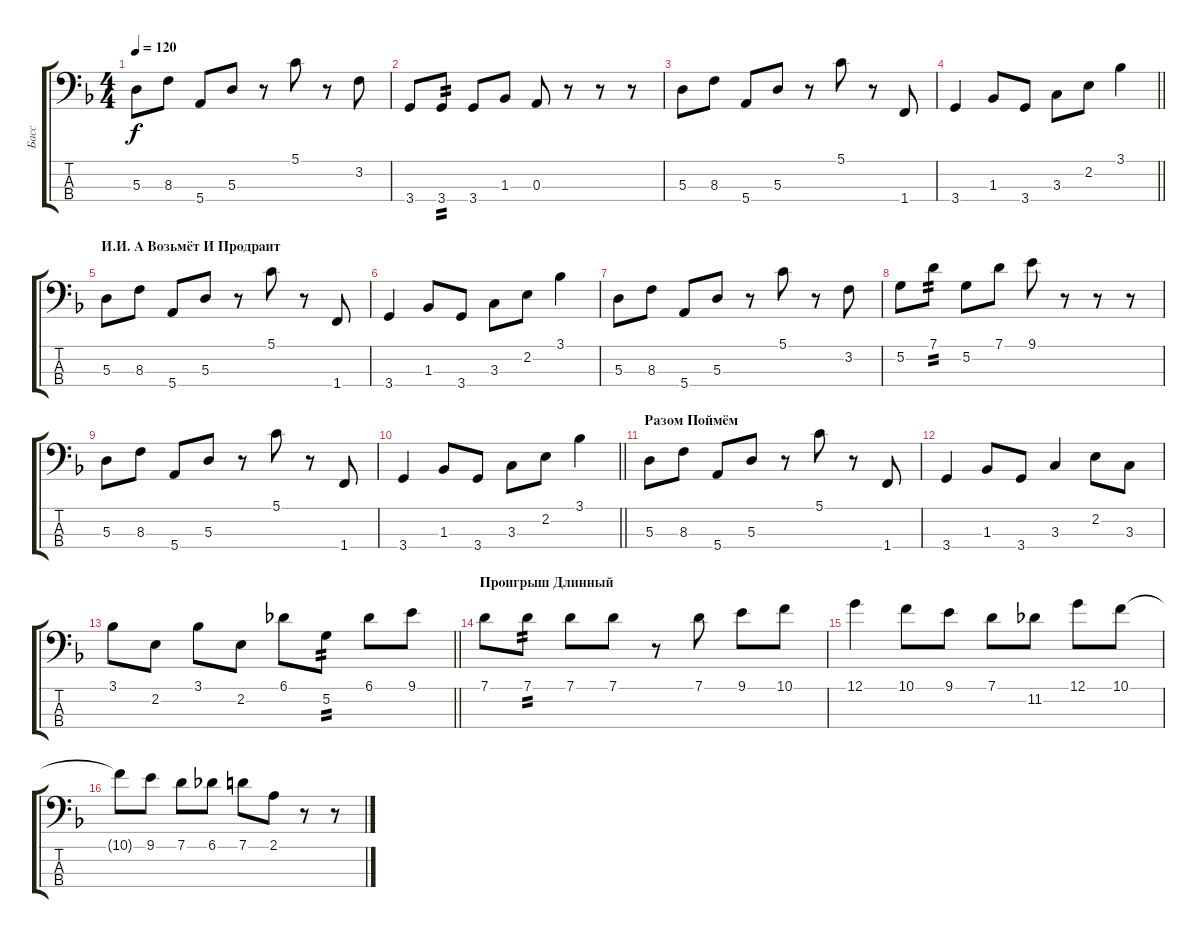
\track ("Басс" "Басс") {instrument electricbassfinger}
\staff {score tabs}
\tuning (G2 D2 A1 E1) {hide}
\ts (4 4)
\tempo 120
\clef f4
\ks dminor
5.3.8{dy f} 8.3.8 5.4.8 5.3.8 r.8 5.1.8 r.8 3.2.8 |
3.4.8 3.4.8{tp 2} 3.4.8 1.3.8 0.3.8 r.8 r.8 r.8 |
5.3.8 8.3.8 5.4.8 5.3.8 r.8 5.1.8 r.8 1.4.8 |
\barLineRight lightlight
3.4.4 1.3.8 3.4.8 3.3.8 2.2.8 3.1.4 |
\section ("" "И.И. А Возьмёт И Продраит")
5.3.8 8.3.8 5.4.8 5.3.8 r.8 5.1.8 r.8 1.4.8 |
3.4.4 1.3.8 3.4.8 3.3.8 2.2.8 3.1.4 |
5.3.8 8.3.8 5.4.8 5.3.8 r.8 5.1.8 r.8 3.2.8 |
5.2.8 7.1.8{tp 2} 5.2.8 7.1.8 9.1.8 r.8 r.8 r.8 |
5.3.8 8.3.8 5.4.8 5.3.8 r.8 5.1.8 r.8 1.4.8 |
\barLineRight lightlight
3.4.4 1.3.8 3.4.8 3.3.8 2.2.8 3.1.4 |
\section ("" "Разом Поймём")
5.3.8 8.3.8 5.4.8 5.3.8 r.8 5.1.8 r.8 1.4.8 |
3.4.4 1.3.8 3.4.8 3.3.4 2.2.8 3.3.8 |
\barLineRight lightlight
3.1.8 2.2.8 3.1.8 2.2.8 6.1.8 5.2.8{tp 2} 6.1.8 9.1.8 |
\section ("" "Проигрыш Длинный")
7.1.8 7.1.8{tp 2} 7.1.8 7.1.8 r.8 7.1.8 9.1.8 10.1.8 |
12.1.4 10.1.8 9.1.8 7.1.8 11.2.8 12.1.8 10.1.8 |
10.1{t}.8 9.1.8 7.1.8 6.1.8 7.1.8 2.1.8 r.8 r.8
